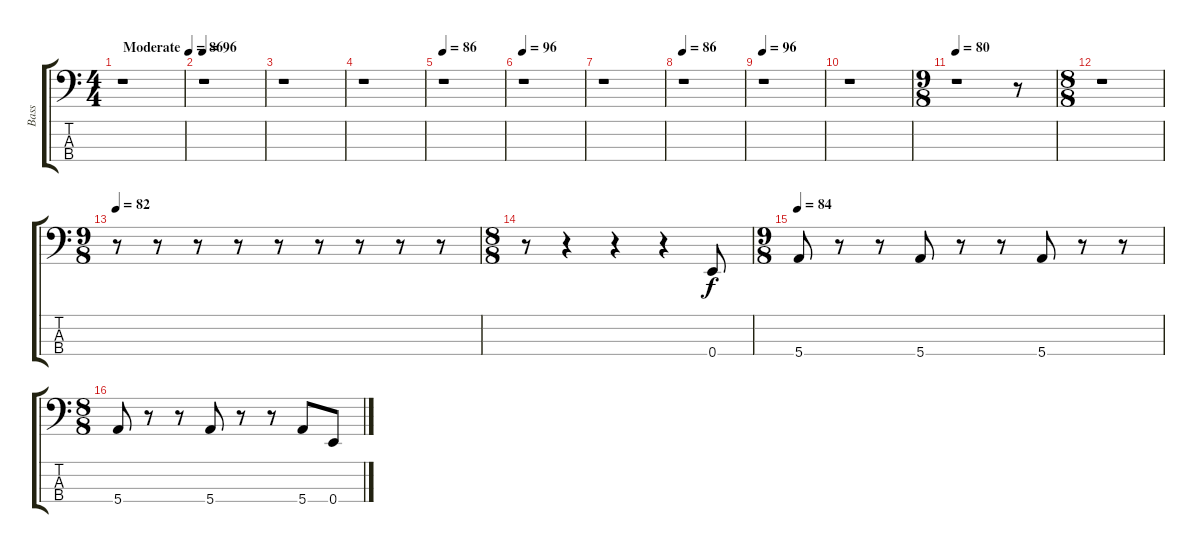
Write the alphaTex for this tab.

\track ("Bass" "Bass") {instrument electricbasspick}
\staff {score tabs}
\tuning (G2 D2 A1 E1) {hide}
\ts (4 4)
\tempo (86 "Moderate")
\clef f4
\ks c
r.1{dy f instrument electricbasspick} |
\tempo 96
r.1 |
r.1 |
r.1 |
\tempo 86
r.1 |
\tempo 96
r.1 |
r.1 |
\tempo 86
r.1 |
\tempo 96
r.1 |
r.1 |
\ts (9 8)
\tempo 80
r.1 r.8 |
\ts (8 8)
r.1 |
\ts (9 8)
\tempo 82
r.8 r.8 r.8 r.8 r.8 r.8 r.8 r.8 r.8 |
\ts (8 8)
r.8{balance 16} r.4 r.4 r.4 0.4.8 |
\ts (9 8)
\tempo 84
5.4.8 r.8 r.8 5.4.8 r.8 r.8 5.4.8 r.8 r.8 |
\ts (8 8)
5.4.8 r.8 r.8 5.4.8 r.8 r.8 5.4.8 0.4.8
